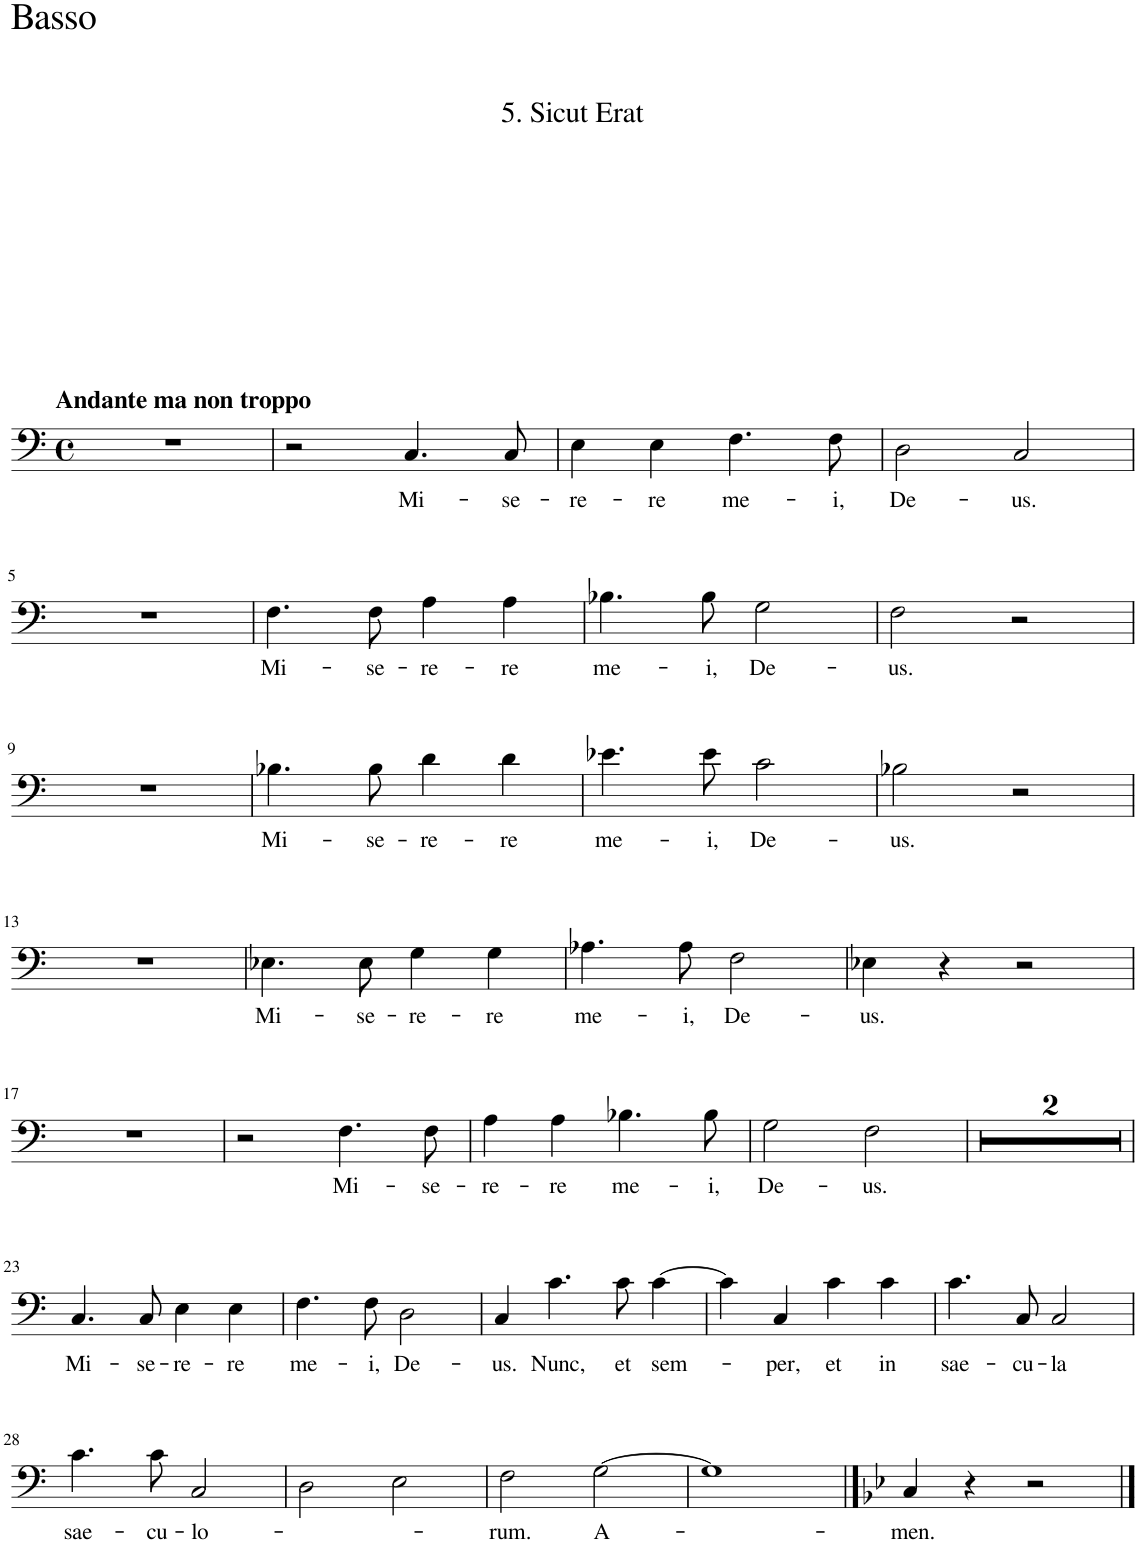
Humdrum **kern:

**kern	**text
*part1	*part1
*staff1	*staff1
*I"Basso	*
*clefF4	*
*k[]	*
*M4/4	*
*met(c)	*
=1	=1
!LO:TX:a:B:t=Andante ma non troppo	!
1r	.
=2	=2
2r	.
!	!LO:LY:b
4.C/	Mi-
!	!LO:LY:b
8C/	-se-
=3	=3
!	!LO:LY:b
4E\	-re-
!	!LO:LY:b
4E\	-re
!	!LO:LY:b
4.F\	me-
!	!LO:LY:b
8F\	-i,
=4	=4
!	!LO:LY:b
2D\	De-
!	!LO:LY:b
2C/	-us.
!!LO:LB:g=z
=5	=5
1r	.
=6	=6
!	!LO:LY:b
4.F\	Mi-
!	!LO:LY:b
8F\	-se-
!	!LO:LY:b
4A\	-re-
!	!LO:LY:b
4A\	-re
=7	=7
!	!LO:LY:b
4.B-X\	me-
!	!LO:LY:b
8B-\	-i,
!	!LO:LY:b
2G\	De-
=8	=8
!	!LO:LY:b
2F\	-us.
2r	.
!!LO:LB:g=z
=9	=9
1r	.
=10	=10
!	!LO:LY:b
4.B-X\	Mi-
!	!LO:LY:b
8B-\	-se-
!	!LO:LY:b
4d\	-re-
!	!LO:LY:b
4d\	-re
=11	=11
!	!LO:LY:b
4.e-X\	me-
!	!LO:LY:b
8e-\	-i,
!	!LO:LY:b
2c\	De-
=12	=12
!	!LO:LY:b
2B-X\	-us.
2r	.
!!LO:LB:g=z
=13	=13
1r	.
=14	=14
!	!LO:LY:b
4.E-X\	Mi-
!	!LO:LY:b
8E-\	-se-
!	!LO:LY:b
4G\	-re-
!	!LO:LY:b
4G\	-re
=15	=15
!	!LO:LY:b
4.A-X\	me-
!	!LO:LY:b
8A-\	-i,
!	!LO:LY:b
2F\	De-
=16	=16
!	!LO:LY:b
4E-X\	-us.
4r	.
2r	.
!!LO:LB:g=z
=17	=17
1r	.
=18	=18
2r	.
!	!LO:LY:b
4.F\	Mi-
!	!LO:LY:b
8F\	-se-
=19	=19
!	!LO:LY:b
4A\	-re-
!	!LO:LY:b
4A\	-re
!	!LO:LY:b
4.B-X\	me-
!	!LO:LY:b
8B-\	-i,
=20	=20
!	!LO:LY:b
2G\	De-
!	!LO:LY:b
2F\	-us.
=21	=21
1r	.
=22	=22
1r	.
!!LO:LB:g=z
=23	=23
!	!LO:LY:b
4.C/	Mi-
!	!LO:LY:b
8C/	-se-
!	!LO:LY:b
4E\	-re-
!	!LO:LY:b
4E\	-re
=24	=24
!	!LO:LY:b
4.F\	me-
!	!LO:LY:b
8F\	-i,
!	!LO:LY:b
2D\	De-
=25	=25
!	!LO:LY:b
4C/	-us.
!	!LO:LY:b
4.c\	Nunc,
!	!LO:LY:b
8c\	et
!	!LO:LY:b
[4c\	sem-
=26	=26
4c\]	.
!	!LO:LY:b
4C/	-per,
!	!LO:LY:b
4c\	et
!	!LO:LY:b
4c\	in
=27	=27
!	!LO:LY:b
4.c\	sae-
!	!LO:LY:b
8C/	-cu-
!	!LO:LY:b
2C/	-la
!!LO:LB:g=z
=28	=28
!	!LO:LY:b
4.c\	sae-
!	!LO:LY:b
8c\	-cu-
!	!LO:LY:b
2C/	-lo-
=29	=29
2D\	.
2E\	.
=30	=30
!	!LO:LY:b
2F\	-rum.
!	!LO:LY:b
[2G\	A-
=31	=31
1G]	.
==	==
*-	*-
